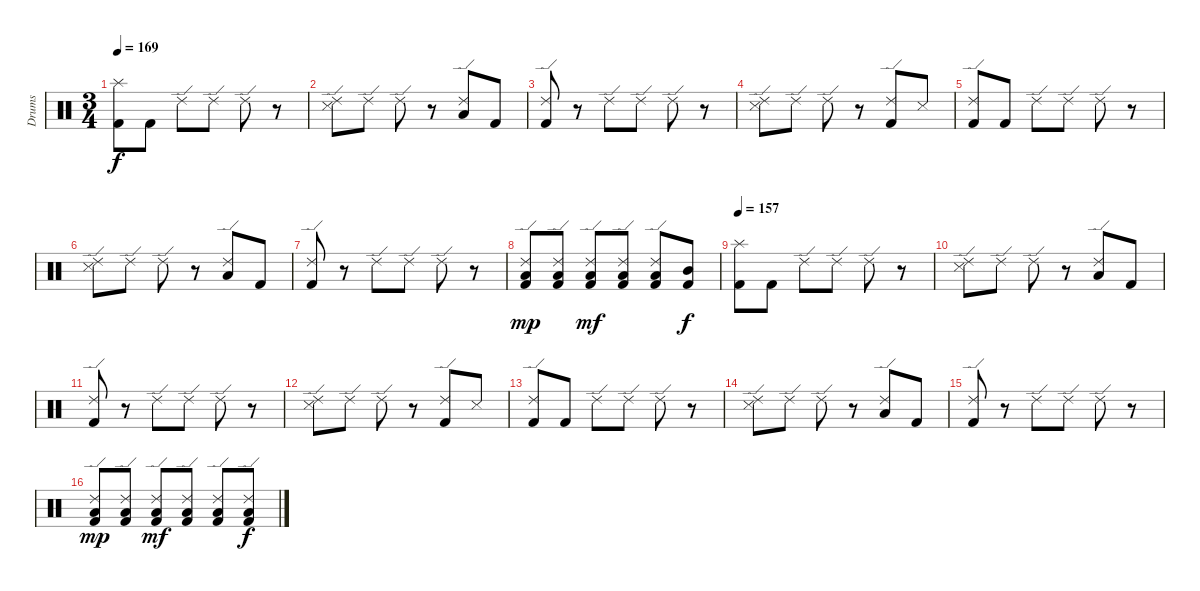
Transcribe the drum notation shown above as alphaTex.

\track ("Drums" "Drums") {instrument percussion}
\staff {score}
\articulation defaults
\ts (3 4)
\tempo 169
\clef neutral
\ks c
("Splash (hit)" "Kick (hit) 2").8{dy f} "Kick (hit) 2".8 "Ride (edge) 2".8 "Ride (edge) 2".8 "Ride (edge) 2".8 r.8 |
("Ride (edge) 2" "Snare (side stick) 3").8 "Ride (edge) 2".8 "Ride (edge) 2".8 r.8 ("Ride (edge) 2" "Low Tom (hit)").8 "Kick (hit) 2".8 |
("Ride (edge) 2" "Kick (hit) 2").8 r.8 "Ride (edge) 2".8 "Ride (edge) 2".8 "Ride (edge) 2".8 r.8 |
("Ride (edge) 2" "Snare (side stick) 3").8 "Ride (edge) 2".8 "Ride (edge) 2".8 r.8 ("Ride (edge) 2" "Kick (hit) 2").8 "Snare (side stick) 3".8 |
("Ride (edge) 2" "Kick (hit) 2").8 "Kick (hit) 2".8 "Ride (edge) 2".8 "Ride (edge) 2".8 "Ride (edge) 2".8 r.8 |
("Ride (edge) 2" "Snare (side stick) 3").8 "Ride (edge) 2".8 "Ride (edge) 2".8 r.8 ("Ride (edge) 2" "Low Tom (hit)").8 "Kick (hit) 2".8 |
("Ride (edge) 2" "Kick (hit) 2").8 r.8 "Ride (edge) 2".8 "Ride (edge) 2".8 "Ride (edge) 2".8 r.8 |
("Ride (edge) 2" "Low Tom (hit)" "Kick (hit) 2").8{dy mp} ("Ride (edge) 2" "Low Tom (hit)" "Kick (hit) 2").8 ("Ride (edge) 2" "Low Tom (hit)" "Kick (hit) 2").8{dy mf} ("Ride (edge) 2" "Low Tom (hit)" "Kick (hit) 2").8 ("Ride (edge) 2" "Low Tom (hit)" "Kick (hit) 2").8 ("Mid Tom (hit)" "Kick (hit) 2").8{dy f} |
\tempo 157
("Splash (hit)" "Kick (hit) 2").8 "Kick (hit) 2".8 "Ride (edge) 2".8 "Ride (edge) 2".8 "Ride (edge) 2".8 r.8 |
("Ride (edge) 2" "Snare (side stick) 3").8 "Ride (edge) 2".8 "Ride (edge) 2".8 r.8 ("Ride (edge) 2" "Low Tom (hit)").8 "Kick (hit) 2".8 |
("Ride (edge) 2" "Kick (hit) 2").8 r.8 "Ride (edge) 2".8 "Ride (edge) 2".8 "Ride (edge) 2".8 r.8 |
("Ride (edge) 2" "Snare (side stick) 3").8 "Ride (edge) 2".8 "Ride (edge) 2".8 r.8 ("Ride (edge) 2" "Kick (hit) 2").8 "Snare (side stick) 3".8 |
("Ride (edge) 2" "Kick (hit) 2").8 "Kick (hit) 2".8 "Ride (edge) 2".8 "Ride (edge) 2".8 "Ride (edge) 2".8 r.8 |
("Ride (edge) 2" "Snare (side stick) 3").8 "Ride (edge) 2".8 "Ride (edge) 2".8 r.8 ("Ride (edge) 2" "Low Tom (hit)").8 "Kick (hit) 2".8 |
("Ride (edge) 2" "Kick (hit) 2").8 r.8 "Ride (edge) 2".8 "Ride (edge) 2".8 "Ride (edge) 2".8 r.8 |
("Ride (edge) 2" "Low Tom (hit)" "Kick (hit) 2").8{dy mp volume 14} ("Ride (edge) 2" "Low Tom (hit)" "Kick (hit) 2").8 ("Ride (edge) 2" "Low Tom (hit)" "Kick (hit) 2").8{dy mf} ("Ride (edge) 2" "Low Tom (hit)" "Kick (hit) 2").8 ("Ride (edge) 2" "Low Tom (hit)" "Kick (hit) 2").8 ("Ride (edge) 2" "Low Tom (hit)" "Kick (hit) 2").8{dy f}
